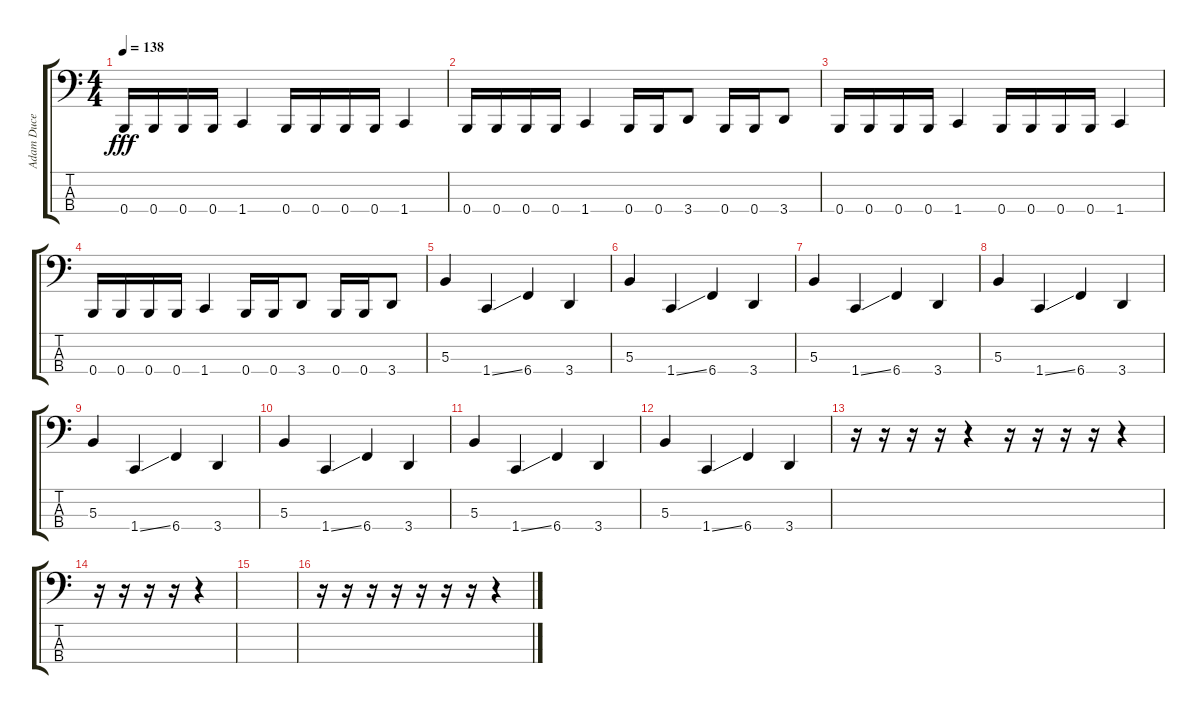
\track ("Adam Duce" "Adam Duce") {instrument electricbasspick}
\staff {score tabs}
\tuning (E2 B1 Gb1 B0) {hide}
\ts (4 4)
\tempo 138
\clef f4
\ks c
0.4.16{dy fff} 0.4.16 0.4.16 0.4.16 1.4.4 0.4.16 0.4.16 0.4.16 0.4.16 1.4.4 |
0.4.16 0.4.16 0.4.16 0.4.16 1.4.4 0.4.16 0.4.16 3.4.8 0.4.16 0.4.16 3.4.8 |
0.4.16 0.4.16 0.4.16 0.4.16 1.4.4 0.4.16 0.4.16 0.4.16 0.4.16 1.4.4 |
0.4.16 0.4.16 0.4.16 0.4.16 1.4.4 0.4.16 0.4.16 3.4.8 0.4.16 0.4.16 3.4.8 |
5.3.4 1.4{ss}.4 6.4.4 3.4.4 |
5.3.4 1.4{ss}.4 6.4.4 3.4.4 |
5.3.4 1.4{ss}.4 6.4.4 3.4.4 |
5.3.4 1.4{ss}.4 6.4.4 3.4.4 |
5.3.4 1.4{ss}.4 6.4.4 3.4.4 |
5.3.4 1.4{ss}.4 6.4.4 3.4.4 |
5.3.4 1.4{ss}.4 6.4.4 3.4.4 |
5.3.4 1.4{ss}.4 6.4.4 3.4.4 |
r.16 r.16 r.16 r.16 r.4 r.16 r.16 r.16 r.16 r.4 |
r.16 r.16 r.16 r.16 r.4 |
|
r.16 r.16 r.16 r.16 r.16 r.16 r.16 r.4
